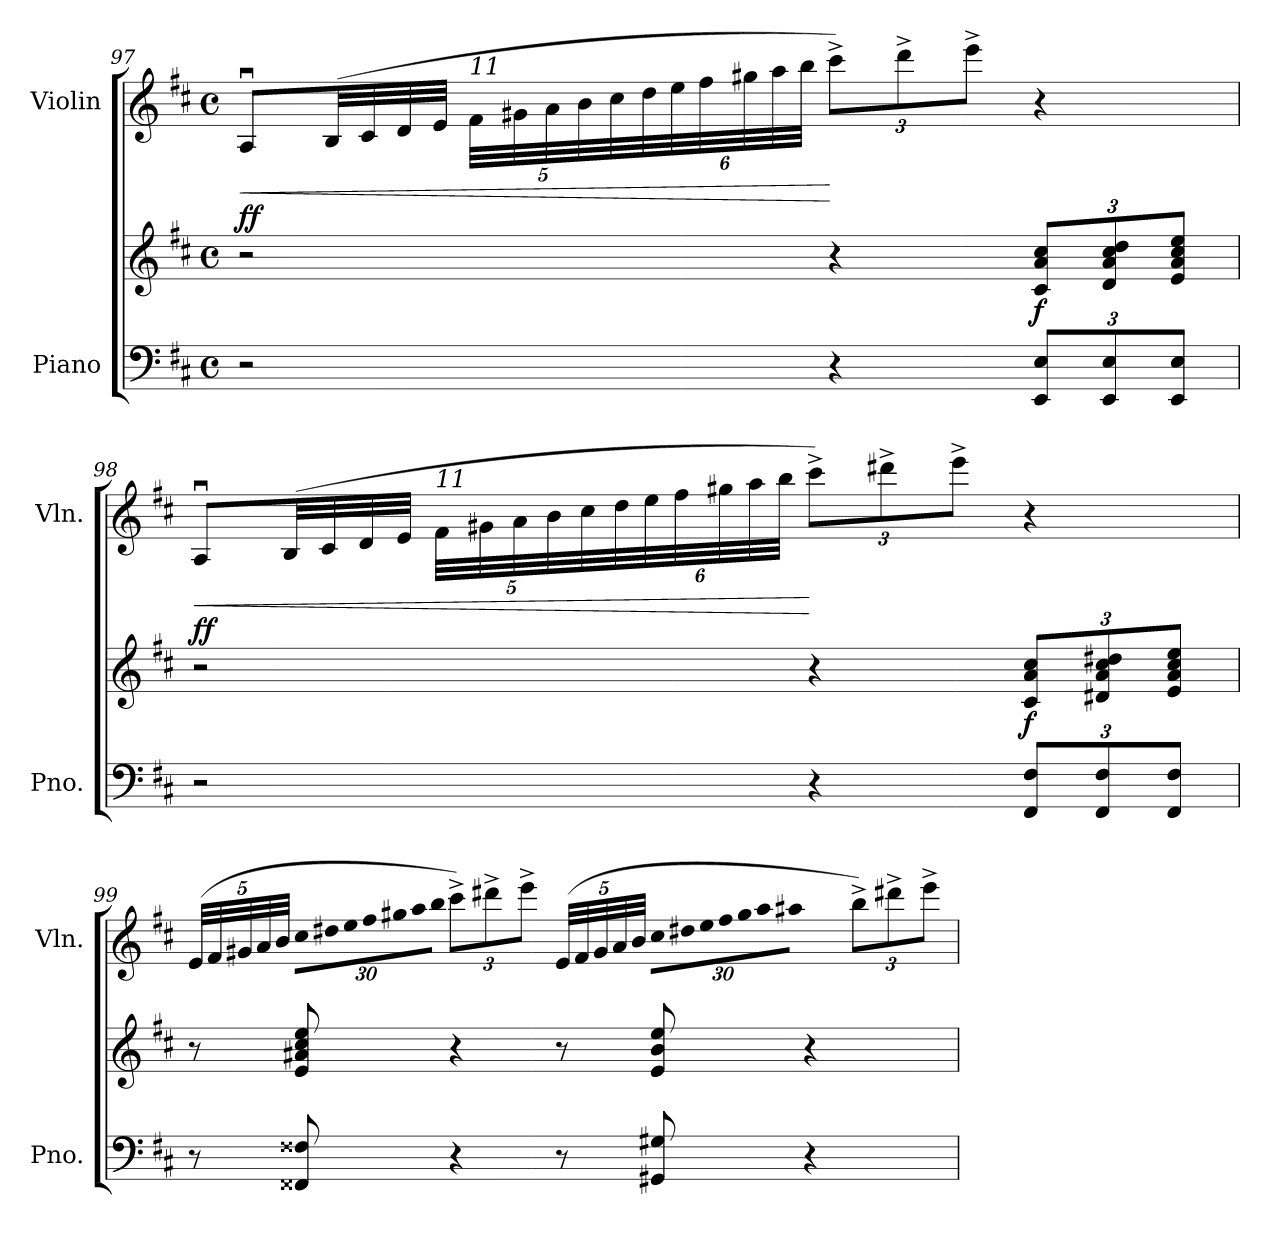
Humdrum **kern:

**kern	**kern	**dynam	**kern	**dynam
*part2	*part2	*part2	*part1	*part1
*staff3	*staff2	*staff2/3	*staff1	*staff1
*I"Piano	*	*	*I"Violin	*
*I'Pno.	*	*	*I'Vln.	*
!!LO:LB:g=z
*clefF4	*clefG2	*	*clefG2	*
*k[f#c#]	*k[f#c#]	*	*k[f#c#]	*
*M4/4	*M4/4	*	*M4/4	*
*met(c)	*met(c)	*	*met(c)	*
=97	=97	=97	=97	=97
!	!	!LO:DY:a	!	!LO:HP:b
2r	2r	ff	8Au/L	<
.	.	.	(32B/LL	.
.	.	.	32c#/	.
.	.	.	32d/	.
.	.	.	32e/JJJ	.
*	*	*	*Xbrackettup	*
!	!	!	!LO:TX:a:i:t=11	!
.	.	.	40f#\LLL	.
.	.	.	40g#X\	.
.	.	.	40a\	.
.	.	.	40b\	.
.	.	.	40cc#\	.
.	.	.	48dd\	.
.	.	.	48ee\	.
.	.	.	48ff#\	.
.	.	.	48gg#X\	.
.	.	.	48aa\	.
.	.	.	48bb\JJJ	.
4r	4r	.	12ccc#^\L)	[
.	.	.	12ddd^\	.
.	.	.	12eee^\J	.
*Xbrackettup	*Xbrackettup	*	*	*
!	!	!LO:DY:b	!	!
12EE/ 12E/L	12c#/ 12a/ 12cc#/L	f	4r	.
12EE/ 12E/	12d/ 12a/ 12cc#/ 12dd/	.	.	.
12EE/ 12E/J	12e/ 12a/ 12cc#/ 12ee/J	.	.	.
!!LO:LB:g=z
=98	=98	=98	=98	=98
!	!	!LO:DY:a	!	!LO:HP:b
2r	2r	ff	8Au/L	<
.	.	.	(32B/LL	.
.	.	.	32c#/	.
.	.	.	32d/	.
.	.	.	32e/JJJ	.
!	!	!	!LO:TX:a:i:t=11	!
.	.	.	40f#\LLL	.
.	.	.	40g#X\	.
.	.	.	40a\	.
.	.	.	40b\	.
.	.	.	40cc#\	.
.	.	.	48dd\	.
.	.	.	48ee\	.
.	.	.	48ff#\	.
.	.	.	48gg#X\	.
.	.	.	48aa\	.
.	.	.	48bb\JJJ	.
4r	4r	.	12ccc#^\L)	[
.	.	.	12ddd#X^\	.
.	.	.	12eee^\J	.
!	!	!LO:DY:b	!	!
12FF#/ 12F#/L	12c#/ 12a/ 12cc#/L	f	4r	.
12FF#/ 12F#/	12d#X/ 12a/ 12cc#/ 12dd#X/	.	.	.
12FF#/ 12F#/J	12e/ 12a/ 12cc#/ 12ee/J	.	.	.
!!LO:PB:g=z
=99	=99	=99	=99	=99
8r	8r	.	(40e/LLL	.
.	.	.	40f#/	.
.	.	.	40g#X/	.
.	.	.	40a/	.
.	.	.	40b/JJJ	.
!	!	!	!LO:N:vis=32	!
8FF##X/ 8F##X/	8e/ 8a#X/ 8cc#/ 8ee/	.	960%17cc#\LLL	.
!	!	!	!LO:N:vis=32	!
.	.	.	960%17dd#X\	.
!	!	!	!LO:N:vis=32	!
.	.	.	960%17ee\	.
!	!	!	!LO:N:vis=32	!
.	.	.	960%17ff#\	.
!	!	!	!LO:N:vis=32	!
.	.	.	960%17gg#X\	.
!	!	!	!LO:N:vis=32	!
.	.	.	960%17aa\	.
!	!	!	!LO:N:vis=32	!
.	.	.	960%17bb\JJJ	.
.	.	.	960ryy	.
4r	4r	.	12ccc#^\L)	.
.	.	.	12ddd#X^\	.
.	.	.	12eee^\J	.
8r	8r	.	(40e/LLL	.
.	.	.	40f#/	.
.	.	.	40g#/	.
.	.	.	40a/	.
.	.	.	40b/JJJ	.
!	!	!	!LO:N:vis=32	!
8GG#X/ 8G#X/	8e/ 8b/ 8ee/	.	960%17cc#\LLL	.
!	!	!	!LO:N:vis=32	!
.	.	.	960%17dd#X\	.
!	!	!	!LO:N:vis=32	!
.	.	.	960%17ee\	.
!	!	!	!LO:N:vis=32	!
.	.	.	960%17ff#\	.
!	!	!	!LO:N:vis=32	!
.	.	.	960%17gg#\	.
!	!	!	!LO:N:vis=32	!
.	.	.	960%17aa\	.
!	!	!	!LO:N:vis=32	!
.	.	.	960%17aa#X\JJJ	.
.	.	.	960ryy	.
4r	4r	.	12bb^\L)	.
.	.	.	12ddd#X^\	.
.	.	.	12eee^\J	.
=	=	=	=	=
*-	*-	*-	*-	*-
